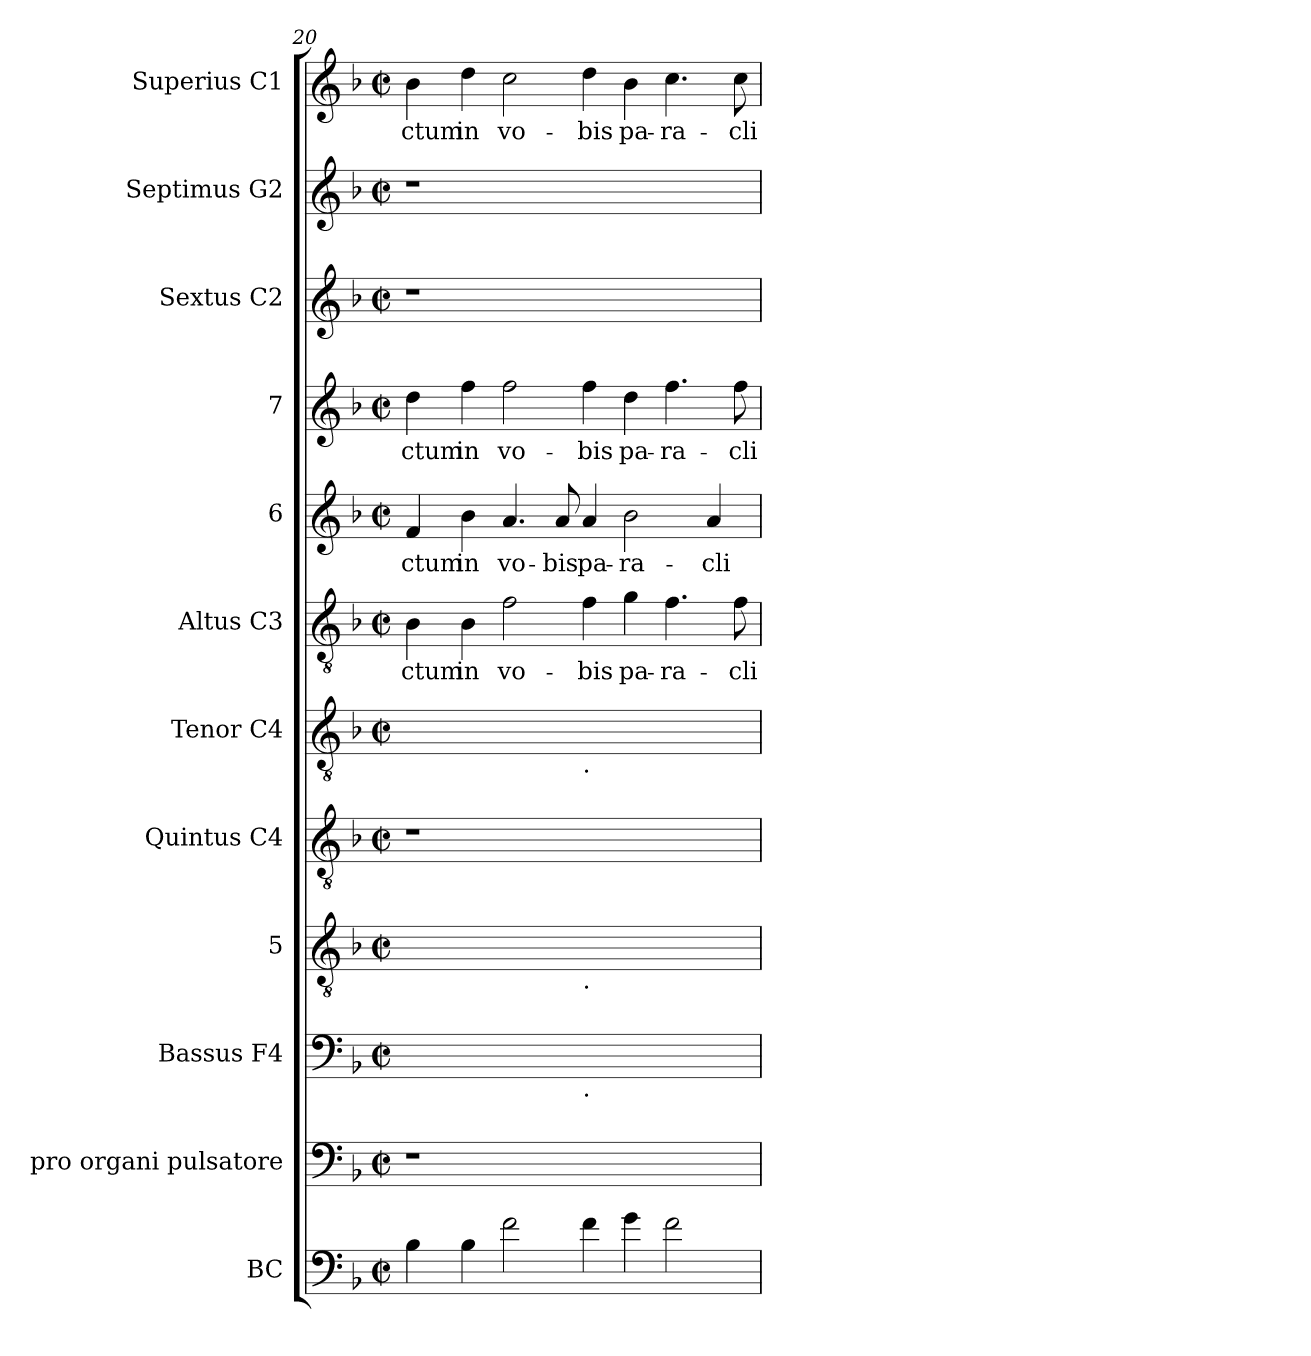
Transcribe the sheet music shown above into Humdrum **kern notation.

**kern	**kern	**kern	**kern	**kern	**kern	**kern	**text	**kern	**text	**kern	**text	**kern	**kern	**kern	**text
*part12	*part11	*part10	*part9	*part8	*part7	*part6	*part6	*part5	*part5	*part4	*part4	*part3	*part2	*part1	*part1
*staff12	*staff11	*staff10	*staff9	*staff8	*staff7	*staff6	*staff6	*staff5	*staff5	*staff4	*staff4	*staff3	*staff2	*staff1	*staff1
*I"BC	*I"pro organi  pulsatore	*I"Bassus  F4	*I"5	*I"Quintus  C4	*I"Tenor  C4	*I"Altus  C3	*	*I"6	*	*I"7	*	*I"Sextus  C2	*I"Septimus  G2	*I"Superius  C1	*
*I'BC	*	*I'B	*	*	*I'T	*I'A	*	*	*	*	*	*	*	*I'S	*
!!LO:PB:g=z
*clefF4	*clefF4	*clefF4	*clefGv2	*clefGv2	*clefGv2	*clefGv2	*	*clefG2	*	*clefG2	*	*clefG2	*clefG2	*clefG2	*
*k[b-]	*k[b-]	*k[b-]	*k[b-]	*k[b-]	*k[b-]	*k[b-]	*	*k[b-]	*	*k[b-]	*	*k[b-]	*k[b-]	*k[b-]	*
*F:	*F:	*F:	*F:	*F:	*F:	*F:	*	*F:	*	*F:	*	*F:	*F:	*F:	*
*M2/2	*M2/2	*M2/2	*M2/2	*M2/2	*M2/2	*M2/2	*	*M2/2	*	*M2/2	*	*M2/2	*M2/2	*M2/2	*
*met(c|)	*met(c|)	*met(c|)	*met(c|)	*met(c|)	*met(c|)	*met(c|)	*	*met(c|)	*	*met(c|)	*	*met(c|)	*met(c|)	*met(c|)	*
=20	=20	=20	=20	=20	=20	=20	=20	=20	=20	=20	=20	=20	=20	=20	=20
!	!	!	!	!	!	!	!LO:LY:b:cj	!	!LO:LY:b:cj	!	!LO:LY:b:cj	!	!	!	!LO:LY:b:cj
4B-\	1r	1ryy	1ryy	1r	1ryy	4B-\	-ctum	4f/	-ctum	4dd\	-ctum	1r	1r	4b-\	-ctum
!	!	!	!	!	!	!	!LO:LY:b:cj	!	!LO:LY:b:cj	!	!LO:LY:b:cj	!	!	!	!LO:LY:b:cj
4B-\	.	.	.	.	.	4B-\	in	4b-\	in	4ff\	in	.	.	4dd\	in
!	!	!	!	!	!	!	!LO:LY:b:cj	!	!LO:LY:b:cj	!	!LO:LY:b:cj	!	!	!	!LO:LY:b:cj
2f\	.	.	.	.	.	2f\	vo-	4.a/	vo-	2ff\	vo-	.	.	2cc\	vo-
!	!	!	!	!	!	!	!	!	!LO:LY:b:cj	!	!	!	!	!	!
.	.	.	.	.	.	.	.	8a/	-bis	.	.	.	.	.	.
!	!	!	!	!	!LO:TX:b:t=.	!	!	!	!	!	!	!	!	!	!
!	!	!	!LO:TX:b:t=.	!	!	!	!	!	!	!	!	!	!	!	!
!	!	!LO:TX:b:t=.	!	!	!	!	!	!	!	!	!	!	!	!	!
!	!	!	!	!	!	!	!LO:LY:b:cj	!	!LO:LY:b:cj	!	!LO:LY:b:cj	!	!	!	!LO:LY:b:cj
4f\	1ryy	1ryy	1ryy	1ryy	1ryy	4f\	-bis	4a/	pa-	4ff\	-bis	1ryy	1ryy	4dd\	-bis
!	!	!	!	!	!	!	!LO:LY:b:cj	!	!LO:LY:b:cj	!	!LO:LY:b:cj	!	!	!	!LO:LY:b:cj
4g\	.	.	.	.	.	4g\	pa-	2b-\	-ra-	4dd\	pa-	.	.	4b-\	pa-
!	!	!	!	!	!	!	!LO:LY:b:cj	!	!	!	!LO:LY:b:cj	!	!	!	!LO:LY:b:cj
2f\	.	.	.	.	.	4.f\	-ra-	.	.	4.ff\	-ra-	.	.	4.cc\	-ra-
!	!	!	!	!	!	!	!	!	!LO:LY:b:cj	!	!	!	!	!	!
.	.	.	.	.	.	.	.	4a/	-cli-	.	.	.	.	.	.
!	!	!	!	!	!	!	!LO:LY:b:cj	!	!	!	!LO:LY:b:cj	!	!	!	!LO:LY:b:cj
.	.	.	.	.	.	8f\	-cli-	.	.	8ff\	-cli-	.	.	8cc\	-cli-
=	=	=	=	=	=	=	=	=	=	=	=	=	=	=	=
*-	*-	*-	*-	*-	*-	*-	*-	*-	*-	*-	*-	*-	*-	*-	*-
